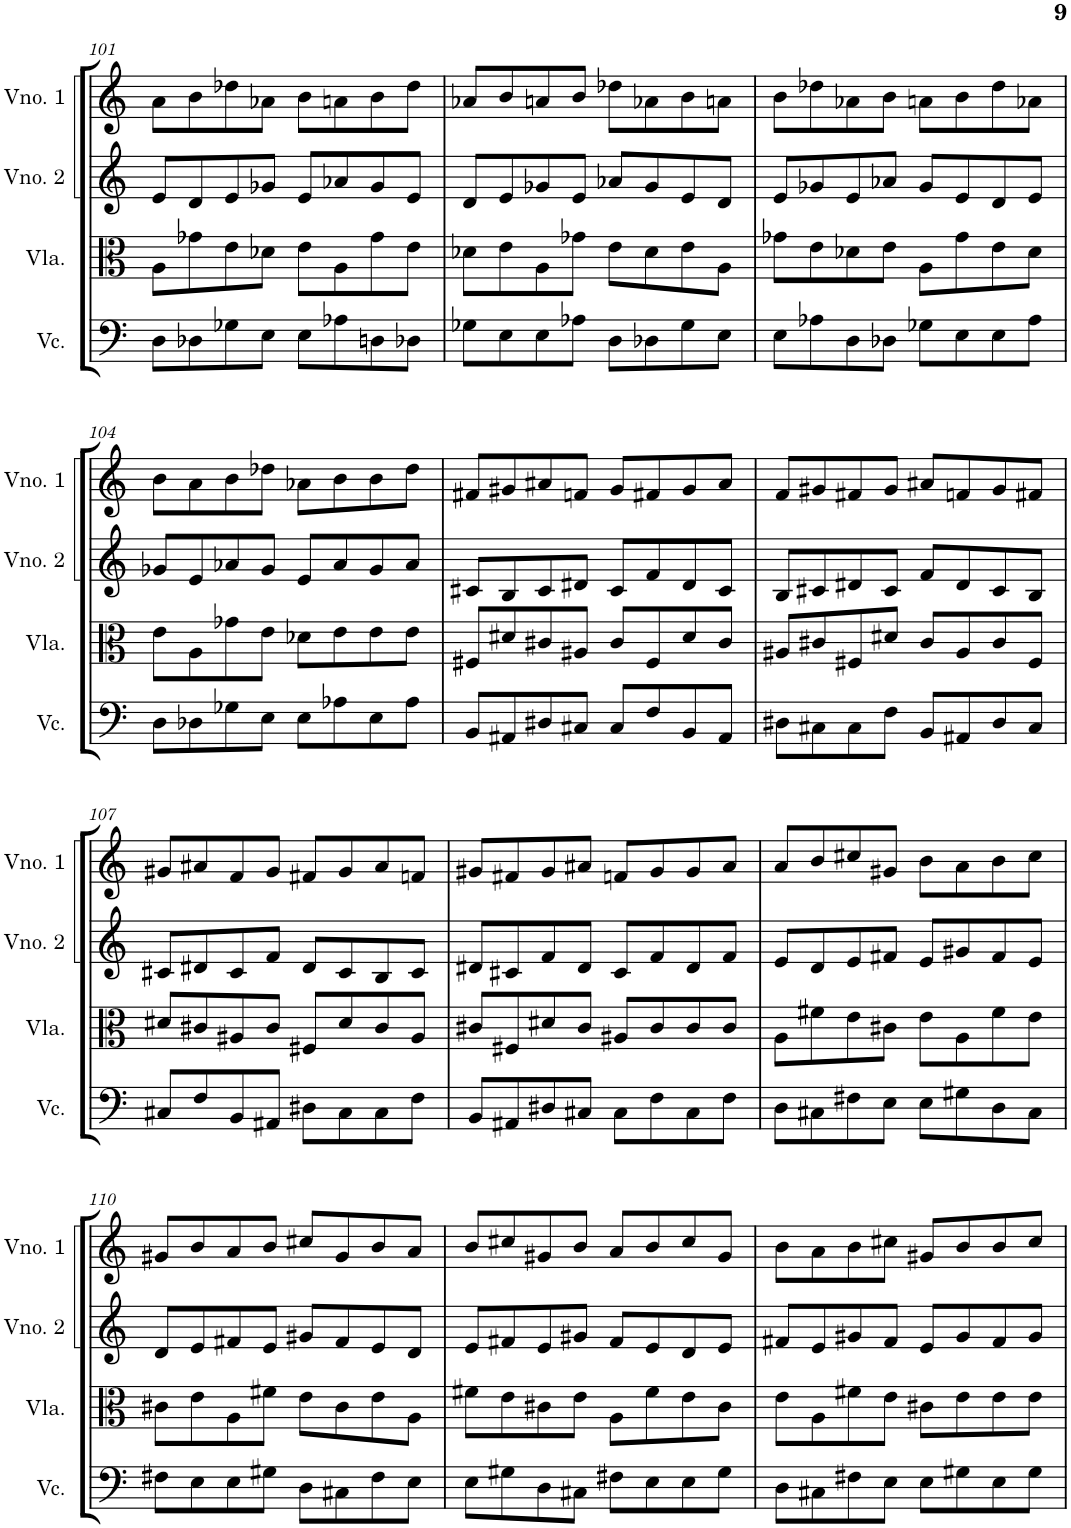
**kern	**kern	**kern	**kern
*part4	*part3	*part2	*part1
*staff4	*staff3	*staff2	*staff1
*I"Violoncelo	*I"Viola	*I"Violino 2	*I"Violino 1
*I'Vc.	*I'Vla.	*I'Vno. 2	*I'Vno. 1
!!LO:PB:g=z
*clefF4	*clefC3	*clefG2	*clefG2
*k[]	*k[]	*k[]	*k[]
*M4/4	*M4/4	*M4/4	*M4/4
=101	=101	=101	=101
8D\L	8A\L	8e/L	8a\L
8D-X\	8g-X\	8d/	8b\
8G-X\	8e\	8e/	8dd-X\
8E\J	8d-X\J	8g-X/J	8a-X\J
8E\L	8e\L	8e/L	8b\L
8A-X\	8A\	8a-X/	8an\
8Dn\	8g-\	8g-/	8b\
8D-X\J	8e\J	8e/J	8dd-\J
=102	=102	=102	=102
8G-X\L	8d-X\L	8d/L	8a-X/L
8E\	8e\	8e/	8b/
8E\	8A\	8g-X/	8an/
8A-X\J	8g-X\J	8e/J	8b/J
8D\L	8e\L	8a-X/L	8dd-X\L
8D-X\	8d-\	8g-/	8a-X\
8G-\	8e\	8e/	8b\
8E\J	8A\J	8d/J	8an\J
=103	=103	=103	=103
8E\L	8g-X\L	8e/L	8b\L
8A-X\	8e\	8g-X/	8dd-X\
8D\	8d-X\	8e/	8a-X\
8D-X\J	8e\J	8a-X/J	8b\J
8G-X\L	8A\L	8g-/L	8an\L
8E\	8g-\	8e/	8b\
8E\	8e\	8d/	8dd-\
8A-\J	8d-\J	8e/J	8a-X\J
!!LO:LB:g=z
=104	=104	=104	=104
8D\L	8e\L	8g-X/L	8b\L
8D-X\	8A\	8e/	8a\
8G-X\	8g-X\	8a-X/	8b\
8E\J	8e\J	8g-/J	8dd-X\J
8E\L	8d-X\L	8e/L	8a-X\L
8A-X\	8e\	8a-/	8b\
8E\	8e\	8g-/	8b\
8A-\J	8e\J	8a-/J	8dd-\J
=105	=105	=105	=105
8BB/L	8F#X/L	8c#X/L	8f#X/L
8AA#X/	8d#X/	8B/	8g#X/
8D#X/	8c#X/	8c#/	8a#X/
8C#X/J	8A#X/J	8d#X/J	8fn/J
8C#/L	8c#/L	8c#/L	8g#/L
8F/	8F#/	8f/	8f#X/
8BB/	8d#/	8d#/	8g#/
8AA#/J	8c#/J	8c#/J	8a#/J
=106	=106	=106	=106
8D#X\L	8A#X/L	8B/L	8f/L
8C#X\	8c#X/	8c#X/	8g#X/
8C#\	8F#X/	8d#X/	8f#X/
8F\J	8d#X/J	8c#/J	8g#/J
8BB/L	8c#/L	8f/L	8a#X/L
8AA#X/	8A#/	8d#/	8fn/
8D#/	8c#/	8c#/	8g#/
8C#/J	8F#/J	8B/J	8f#X/J
!!LO:LB:g=z
=107	=107	=107	=107
8C#X/L	8d#X/L	8c#X/L	8g#X/L
8F/	8c#X/	8d#X/	8a#X/
8BB/	8A#X/	8c#/	8f/
8AA#X/J	8c#/J	8f/J	8g#/J
8D#X\L	8F#X/L	8d#/L	8f#X/L
8C#\	8d#/	8c#/	8g#/
8C#\	8c#/	8B/	8a#/
8F\J	8A#/J	8c#/J	8fn/J
=108	=108	=108	=108
8BB/L	8c#X/L	8d#X/L	8g#X/L
8AA#X/	8F#X/	8c#X/	8f#X/
8D#X/	8d#X/	8f/	8g#/
8C#X/J	8c#/J	8d#/J	8a#X/J
8C#\L	8A#X/L	8c#/L	8fn/L
8F\	8c#/	8f/	8g#/
8C#\	8c#/	8d#/	8g#/
8F\J	8c#/J	8f/J	8a#/J
=109	=109	=109	=109
8D\L	8A\L	8e/L	8a/L
8C#X\	8f#X\	8d/	8b/
8F#X\	8e\	8e/	8cc#X/
8E\J	8c#X\J	8f#X/J	8g#X/J
8E\L	8e\L	8e/L	8b\L
8G#X\	8A\	8g#X/	8a\
8D\	8f#\	8f#/	8b\
8C#\J	8e\J	8e/J	8cc#\J
!!LO:LB:g=z
=110	=110	=110	=110
8F#X\L	8c#X\L	8d/L	8g#X/L
8E\	8e\	8e/	8b/
8E\	8A\	8f#X/	8a/
8G#X\J	8f#X\J	8e/J	8b/J
8D\L	8e\L	8g#X/L	8cc#X/L
8C#X\	8c#\	8f#/	8g#/
8F#\	8e\	8e/	8b/
8E\J	8A\J	8d/J	8a/J
=111	=111	=111	=111
8E\L	8f#X\L	8e/L	8b/L
8G#X\	8e\	8f#X/	8cc#X/
8D\	8c#X\	8e/	8g#X/
8C#X\J	8e\J	8g#X/J	8b/J
8F#X\L	8A\L	8f#/L	8a/L
8E\	8f#\	8e/	8b/
8E\	8e\	8d/	8cc#/
8G#\J	8c#\J	8e/J	8g#/J
=112	=112	=112	=112
8D\L	8e\L	8f#X/L	8b\L
8C#X\	8A\	8e/	8a\
8F#X\	8f#X\	8g#X/	8b\
8E\J	8e\J	8f#/J	8cc#X\J
8E\L	8c#X\L	8e/L	8g#X/L
8G#X\	8e\	8g#/	8b/
8E\	8e\	8f#/	8b/
8G#\J	8e\J	8g#/J	8cc#/J
=	=	=	=
*-	*-	*-	*-
